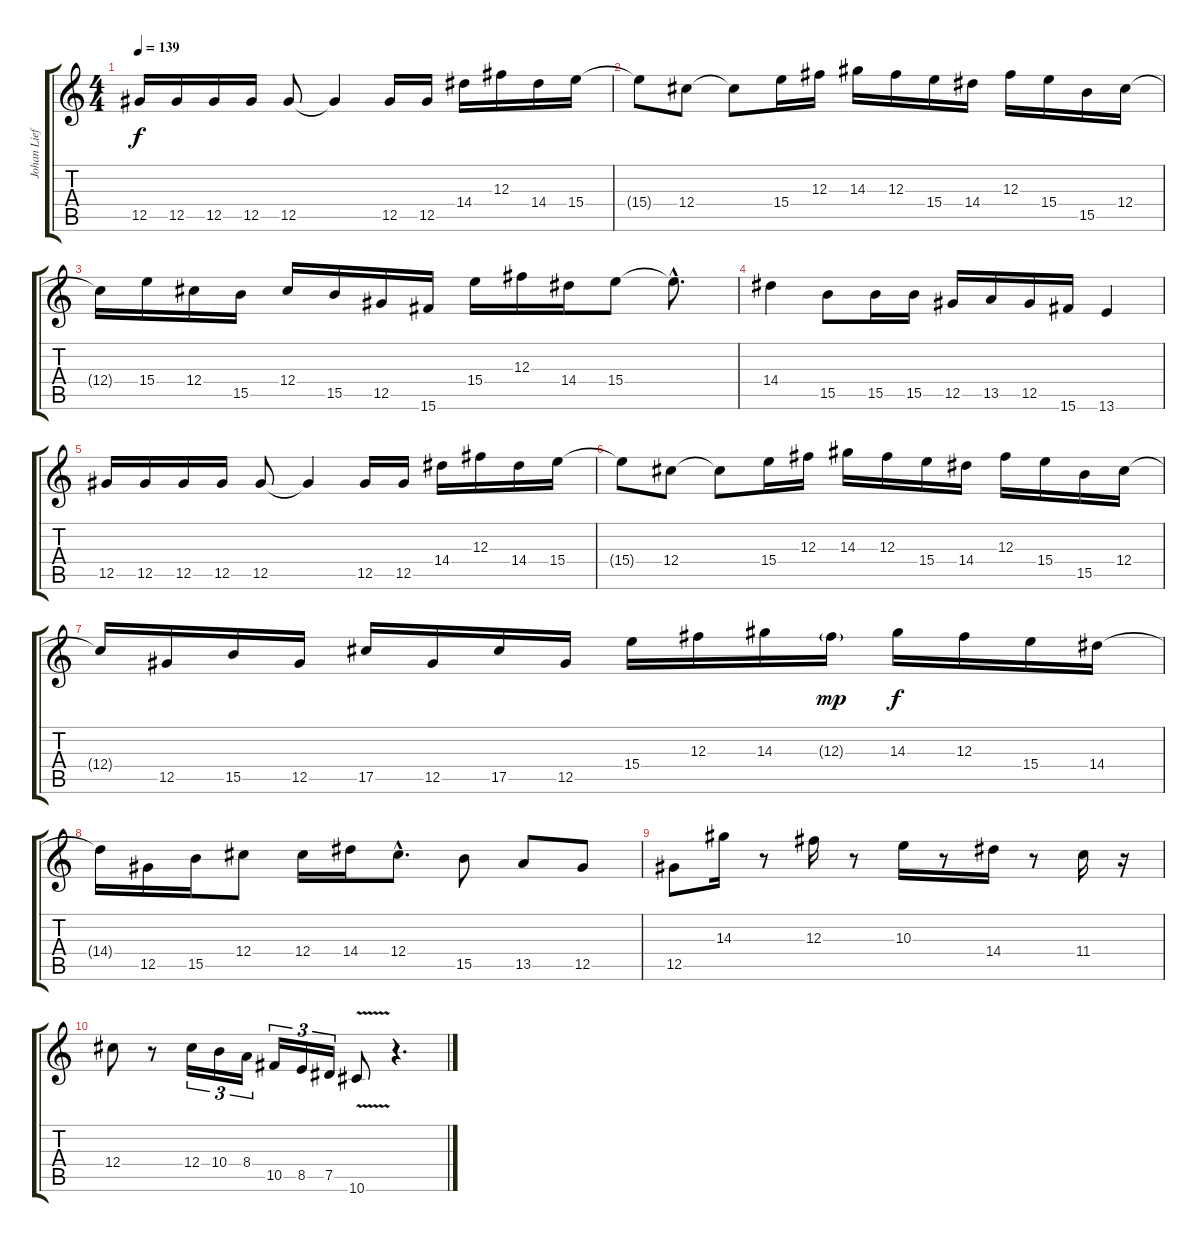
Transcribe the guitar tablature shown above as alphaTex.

\track ("Johan Liefvendahl" "Johan Lief") {instrument overdrivenguitar}
\staff {score tabs}
\tuning (Eb4 Bb3 Gb3 Db3 Ab2 Eb2) {hide}
\ts (4 4)
\tempo 139
\clef g2
\ks c
12.5.16{dy f} 12.5.16 12.5.16 12.5.16 12.5.8 12.5{t}.4 12.5.16 12.5.16 14.4.16 12.3.16 14.4.16 15.4.16 |
15.4{t}.8 12.4.8 12.4{t}.8 15.4.16 12.3.16 14.3.16 12.3.16 15.4.16 14.4.16 12.3.16 15.4.16 15.5.16 12.4.16 |
12.4{t}.16 15.4.16 12.4.16 15.5.16 12.4.16 15.5.16 12.5.16 15.6.16 15.4.16 12.3.16 14.4.16 15.4.8 15.4{hac t}.8{d} |
14.4.4 15.5.8 15.5.16 15.5.16 12.5.16 13.5.16 12.5.16 15.6.16 13.6.4 |
12.5.16 12.5.16 12.5.16 12.5.16 12.5.8 12.5{t}.4 12.5.16 12.5.16 14.4.16 12.3.16 14.4.16 15.4.16 |
15.4{t}.8 12.4.8 12.4{t}.8 15.4.16 12.3.16 14.3.16 12.3.16 15.4.16 14.4.16 12.3.16 15.4.16 15.5.16 12.4.16 |
12.4{t}.16 12.5.16 15.5.16 12.5.16 17.5.16 12.5.16 17.5.16 12.5.16 15.4.16 12.3.16 14.3.16 12.3{g}.16{dy mp} 14.3.16{dy f} 12.3.16 15.4.16 14.4.16 |
14.4{t}.16 12.5.16 15.5.16 12.4.8 12.4.16 14.4.16 12.4{hac}.8{d} 15.5.8 13.5.8 12.5.8 |
12.5.8 14.3.16 r.8 12.3.16 r.8 10.3.16 r.8 14.4.16 r.8 11.4.16 r.16 |
12.4.8 r.8 12.4.16{tu (3 2)} 10.4.16{tu (3 2)} 8.4.16{tu (3 2)} 10.5.16{tu (3 2)} 8.5.16{tu (3 2)} 7.5.16{tu (3 2)} 10.6{v}.8 r.4{d}
